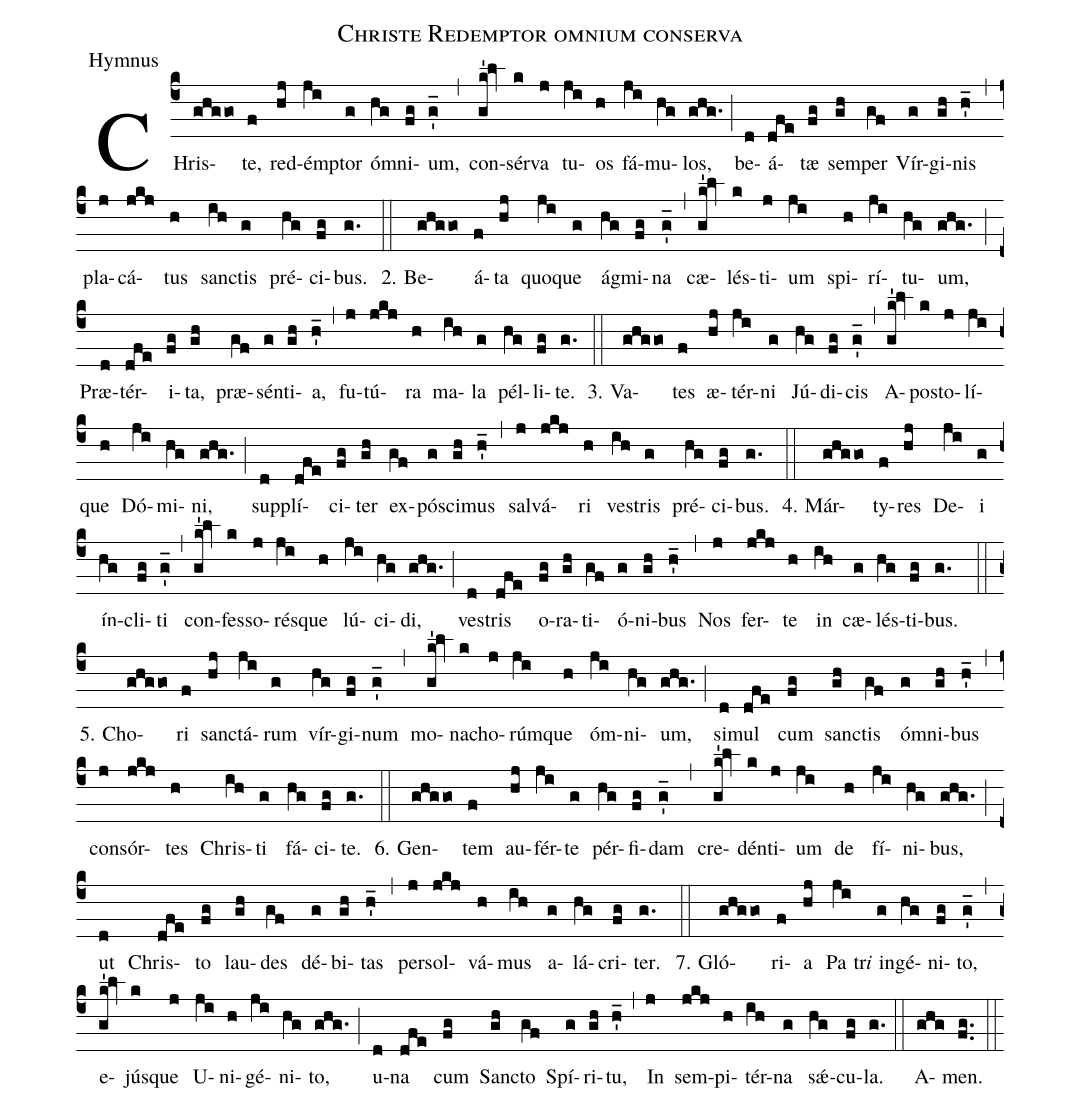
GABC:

name:Christe Redemptor omnium conserva;
office-part:Hymnus;
%%
(c4)CHris(ghggo)te,(f) red(hj)émp(ji)tor(g) óm(hg)ni(fg)um,(g'_) (,)
con(gk'!lv)sér(k)va(j) tu(ji)os(h) fá(ji)mu(hg)los,(ghg.) (;)
be(d)á(dfe)tæ(fg) sem(gh)per(gf) Vír(g)gi(gh)nis(h'_) (,)
pla(j)cá(jkj)tus(h) sanc(ih)tis(g) pré(hg)ci(fg)bus.(g.) (::)

2. Be(ghggo)á(f)ta(hj) quo(ji)que(g) ág(hg)mi(fg)na(g'_) (,)
cæ(gk'!lv)lés(k)ti(j)um(ji) spi(h)rí(ji)tu(hg)um,(ghg.) (;)
Præ(d)tér(dfe)i(fg)ta,(gh) præ(gf)sén(g)ti(gh)a,(h'_) (,)
fu(j)tú(jkj)ra(h) ma(ih)la(g) pél(hg)li(fg)te.(g.) (::)

3. Va(ghggo)tes(f) æ(hj)tér(ji)ni(g) Jú(hg)di(fg)cis(g'_) (,)
A(gk'!lv)pos(k)to(j)lí(ji)que(h) Dó(ji)mi(hg)ni,(ghg.) (;)
sup(d)plí(dfe)ci(fg)ter(gh) ex(gf)pó(g)sci(gh)mus(h'_) (,)
sal(j)vá(jkj)ri(h) ves(ih)tris(g) pré(hg)ci(fg)bus.(g.) (::)

4. Már(ghggo)ty(f)res(hj) De(ji)i(g) ín(hg)cli(fg)ti(g'_) (,)
con(gk'!lv)fes(k)so(j)rés(ji)que(h) lú(ji)ci(hg)di,(ghg.) (;)
ves(d)tris(dfe) o(fg)ra(gh)ti(gf)ó(g)ni(gh)bus(h'_) (,)
Nos(j) fer(jkj)te(h) in(ih) cæ(g)lés(hg)ti(fg)bus.(g.) (::)

5. Cho(ghggo)ri(f) sanc(hj)tá(ji)rum(g) vír(hg)gi(fg)num(g'_) (,)
mo(gk'!lv)na(k)cho(j)rúm(ji)que(h) óm(ji)ni(hg)um,(ghg.) (;)
si(d)mul(dfe) cum(fg) sanc(gh)tis(gf) óm(g)ni(gh)bus(h'_) (,)
con(j)sór(jkj)tes(h) Chris(ih)ti(g) fá(hg)ci(fg)te.(g.) (::)

6. Gen(ghggo)tem(f) au(hj)fér(ji)te(g) pér(hg)fi(fg)dam(g'_) (,)
cre(gk'!lv)dén(k)ti(j)um(ji) de(h) fí(ji)ni(hg)bus,(ghg.) (;)
ut(d) Chris(dfe)to(fg) lau(gh)des(gf) dé(g)bi(gh)tas(h'_) (,)
per(j)sol(jkj)vá(h)mus(ih) a(g)lá(hg)cri(fg)ter.(g.) (::)

7. Gló(ghggo)ri(f)a(hj) Pa(ji)tr<i>i</i>() in(g)gé(hg)ni(fg)to,(g'_) (,)
e(gk'!lv)jús(k)que(j) U(ji)ni(h)gé(ji)ni(hg)to,(ghg.) (;)
u(d)na(dfe) cum(fg) Sanc(gh)to(gf) Spí(g)ri(gh)tu,(h'_) (,)
In(j) sem(jkj)pi(h)tér(ih)na(g) s<sp>'ae</sp>(hg)cu(fg)la.(g.) (::)
A(ghg)men.(fg..) (::)
